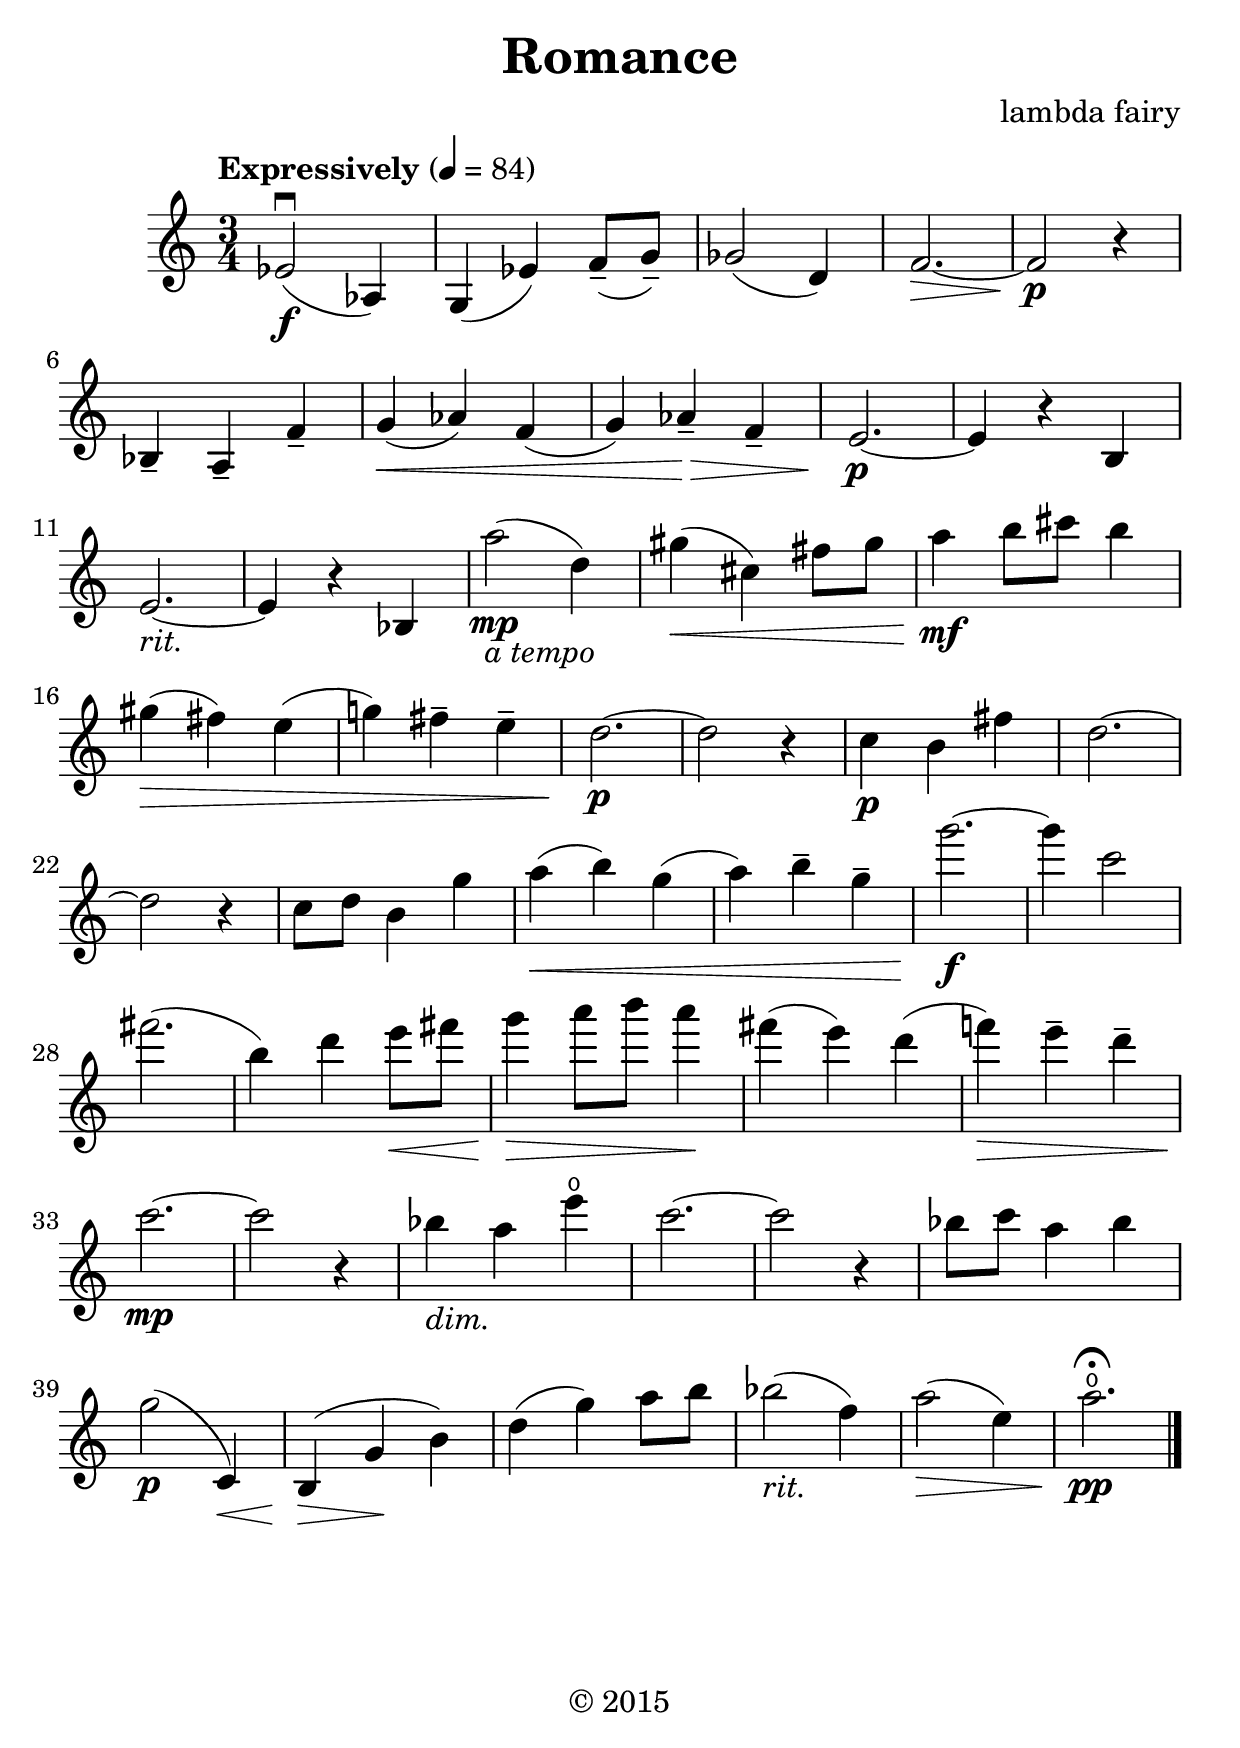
\version "2.18.2"

\include "articulate.ly"
\include "shared.ily"

#(set-global-staff-size 27)

\header {
    title = "Romance"
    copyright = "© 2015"
    }

stuff = \relative c' {
    \set Staff.midiInstrument = #"violin"
    \tempo "Expressively" 4 = 84

    \time 3/4
    | ef2(\f\downbow af,4)
    | g( ef') f8(-- g--)
    | gf2( d4)
    | f2.~\>
    | f2\p r4

    | bf,4-- a-- f'--
    | g(\< af) f(
    | g) af--\> f--

    | e2.\p ~
    | e4 r4 b
    | e2._\markup { \italic "rit." } ~
    | e4 r bf

    | a''2(-\mp_\markup { \italic "a tempo" } d,4)
    | gs(\< cs,) fs8 gs
    | a4\mf b8 cs b4
    | gs(\> fs) e(
    | g) fs-- e--

    | d2.\p ~
    | d2 r4
    | c4\p b fs'
    | d2. ~
    | d2 r4
    | c8 d b4 g'
    | a(\< b) g(
    | a) b-- g--

    | g'2.\f ~
    | g4 c,2
    | fs2.(
    | b,4) d e8\< fs
    | g4\> a8 b a4\!
    | fs( e) d(
    | f)\> e-- d--

    | c2.\mp ~
    | c2 r4
    | bf4_\markup { \italic "dim." } a e'\open
    | c2. ~
    | c2 r4
    | bf8 c a4 bf

    | g2(\p c,,4)\<
    | b(\> g'\! b)
    | d( g) a8 b
    | bf2(_\markup { \italic "rit." } f4)
    | a2(\> e4)
    | a2.\pp\open\fermata

    \bar "|."

    }

\score {
    \new Staff {
        #(set-accidental-style 'modern)
        \stuff
        }
    \layout {
        \context {
            \Score
            \override SpacingSpanner.base-shortest-duration = #(ly:make-moment 1/16)
            }
        }
    }

\score {
    % \articulate \stuff
    \stuff
    \midi { }
    }
